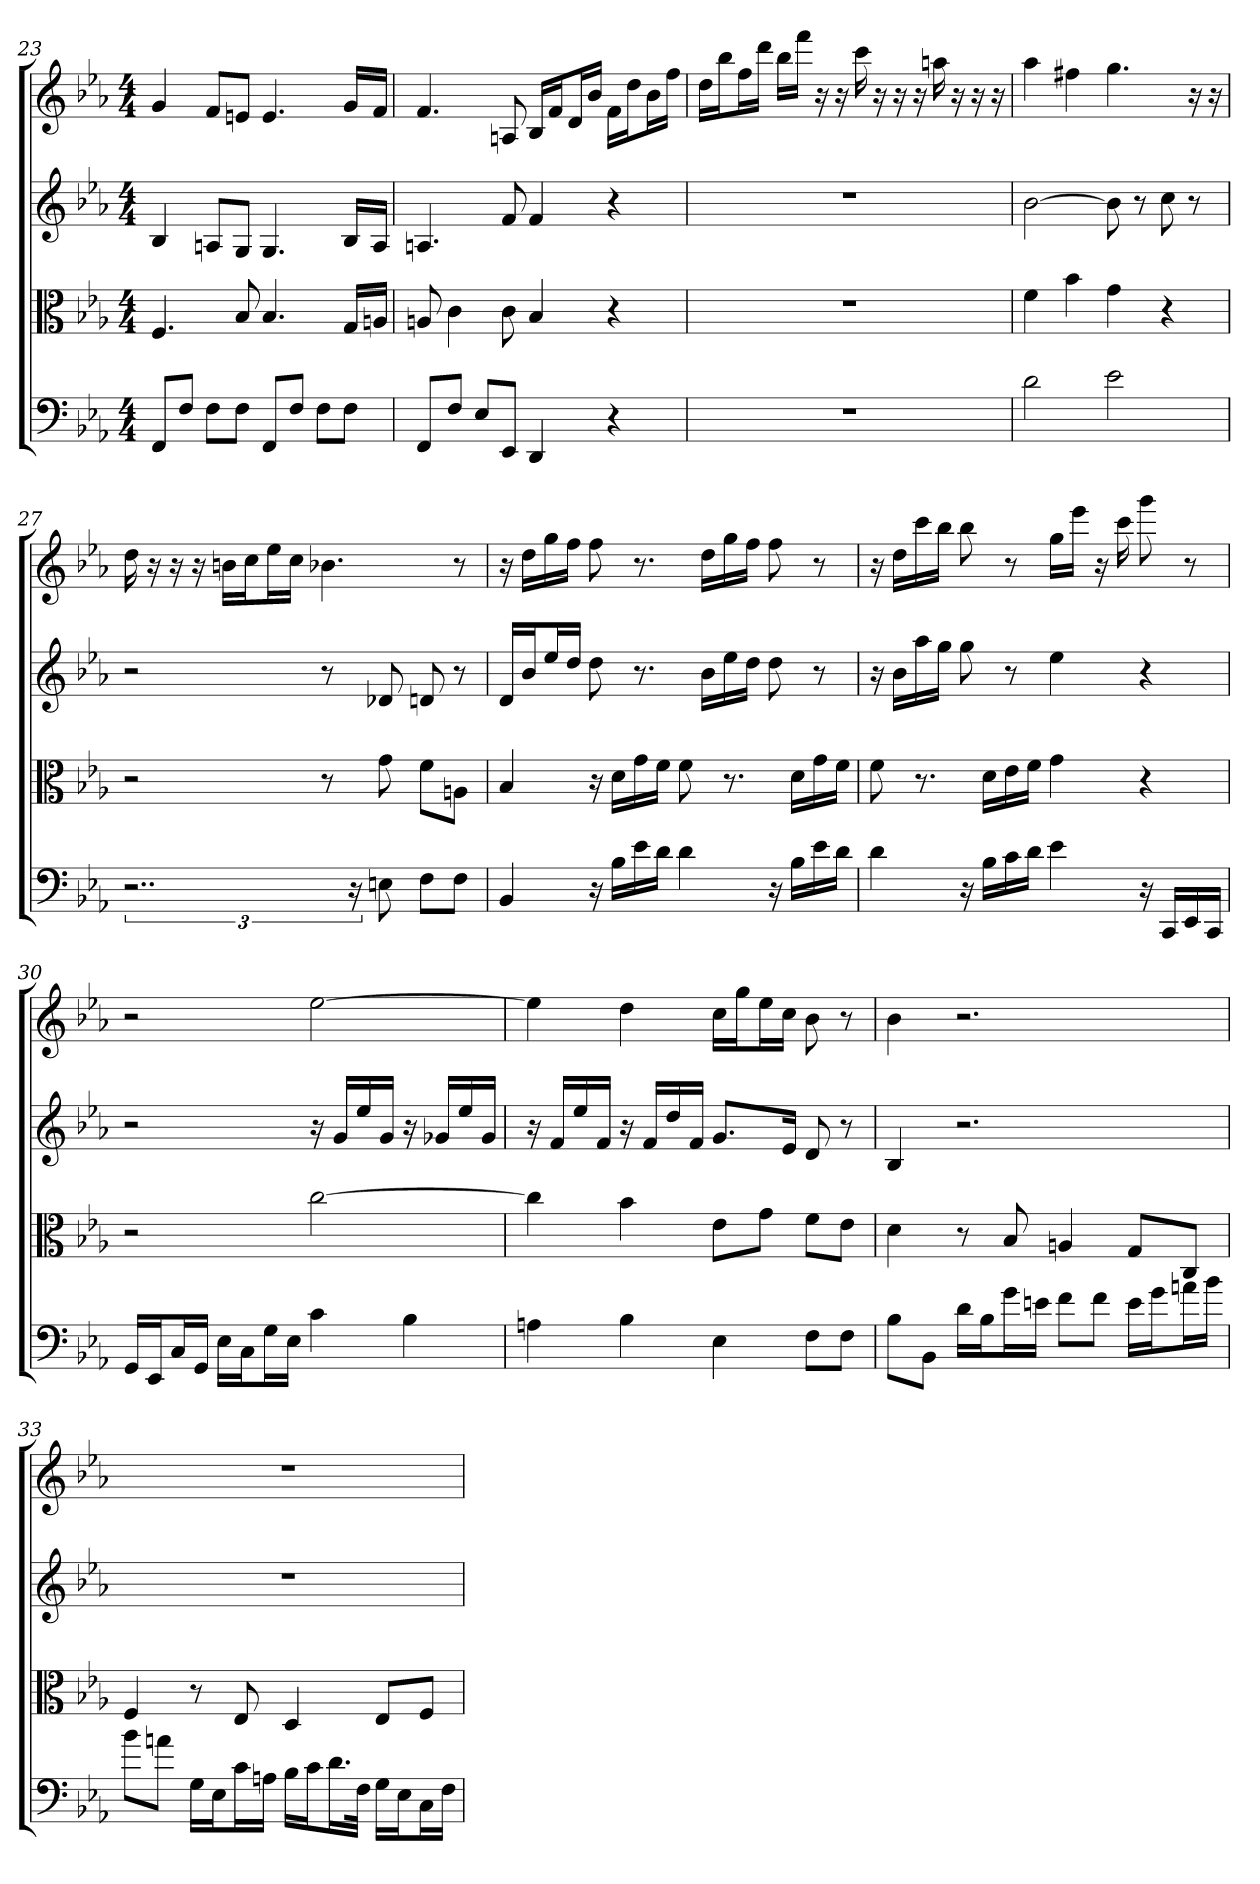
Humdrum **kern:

**kern	**kern	**kern	**kern
*part4	*part3	*part2	*part1
*staff4	*staff3	*staff2	*staff1
*clefF4	*clefC3	*clefG2	*clefG2
*k[b-e-a-]	*k[b-e-a-]	*k[b-e-a-]	*k[b-e-a-]
*E-:	*E-:	*E-:	*E-:
*M4/4	*M4/4	*M4/4	*M4/4
=23	=23	=23	=23
8FF/L	4.F	4B-	4g
8F/J	.	.	.
8F\L	.	8An/L	8f/L
8F\J	8B-	8G/J	8en/J
8FF/L	4.B-	4.G	4.e
8F/J	.	.	.
8F\L	.	.	.
8F\J	16G/LL	16B-/LL	16g/LL
.	16An/JJ	16A/JJ	16f/JJ
=24	=24	=24	=24
8FF/L	8An	4.An	4.f
8F/J	4c	.	.
8E-/L	.	.	.
8EE-/J	8c	8f	8An
4DD	4B-	4f	16B-/LL
.	.	.	16f/J
.	.	.	16d/L
.	.	.	16b-/JJ
4r	4r	4r	16f\LL
.	.	.	16dd\J
.	.	.	16b-\L
.	.	.	16ff\JJ
=25	=25	=25	=25
1r	1r	1r	16dd\LL
.	.	.	16bb-\J
.	.	.	16ff\L
.	.	.	16ddd\JJ
.	.	.	16bb-\LL
.	.	.	16fff\JJ
.	.	.	16r
.	.	.	16r
.	.	.	16ccc
.	.	.	16r
.	.	.	16r
.	.	.	16r
.	.	.	16aan
.	.	.	16r
.	.	.	16r
.	.	.	16r
=26	=26	=26	=26
2d	4f	[2b-	4aa-
.	4b-	.	4ff#X
2e-	4g	8b-]	4.gg
.	.	8r	.
.	4r	8cc	.
.	.	8r	16r
.	.	.	16r
=27	=27	=27	=27
3..r	2r	2r	16dd
.	.	.	16r
.	.	.	16r
.	.	.	16r
.	.	.	16bn\LL
.	.	.	16cc\J
.	.	.	16ee-\L
.	.	.	16cc\JJ
.	8r	8r	4.b-X
24r	.	.	.
8En	8g	8d-X	.
8F\L	8f\L	8dn	.
8F\J	8An\J	8r	8r
=28	=28	=28	=28
4BB-	4B-	16d/LL	16r
.	.	16b-/J	16dd\LL
.	.	16ee-/L	16gg\
.	.	16dd/JJ	16ff\JJ
16r	16r	8dd	8ff
16B-\LL	16d\LL	.	.
16e-\	16g\	8.r	8.r
16d\JJ	16f\JJ	.	.
4d	8f	.	.
.	.	16b-\LL	16dd\LL
.	8.r	16ee-\	16gg\
.	.	16dd\JJ	16ff\JJ
16r	.	8dd	8ff
16B-\LL	16d\LL	.	.
16e-\	16g\	8r	8r
16d\JJ	16f\JJ	.	.
=29	=29	=29	=29
4d	8f	16r	16r
.	.	16b-\LL	16dd\LL
.	8.r	16aa-\	16ccc\
.	.	16gg\JJ	16bb-\JJ
16r	.	8gg	8bb-
16B-\LL	16d\LL	.	.
16c\	16e-\	8r	8r
16d\JJ	16f\JJ	.	.
4e-	4g	4ee-	16gg\LL
.	.	.	16eee-\JJ
.	.	.	16r
.	.	.	16ccc
16r	4r	4r	8ggg
16CC/LL	.	.	.
16EE-/	.	.	8r
16CC/JJ	.	.	.
=30	=30	=30	=30
16GG/LL	2r	2r	2r
16EE-/J	.	.	.
16C/L	.	.	.
16GG/JJ	.	.	.
16E-\LL	.	.	.
16C\J	.	.	.
16G\L	.	.	.
16E-\JJ	.	.	.
4c	[2cc	16r	[2ee-
.	.	16g/LL	.
.	.	16ee-/	.
.	.	16g/JJ	.
4B-	.	16r	.
.	.	16g-X/LL	.
.	.	16ee-/	.
.	.	16g-/JJ	.
=31	=31	=31	=31
4An	4cc]	16r	4ee-]
.	.	16f/LL	.
.	.	16ee-/	.
.	.	16f/JJ	.
4B-	4b-	16r	4dd
.	.	16f/LL	.
.	.	16dd/	.
.	.	16f/JJ	.
4E-	8e-\L	8.g/L	16cc\LL
.	.	.	16gg\J
.	8g\J	.	16ee-\L
.	.	16e-/Jk	16cc\JJ
8F\L	8f\L	8d	8b-
8F\J	8e-\J	8r	8r
=32	=32	=32	=32
8B-\L	4d	4B-	4b-
8BB-\J	.	.	.
16d\LL	8r	2.r	2.r
16B-\J	.	.	.
16g\L	8B-	.	.
16en\JJ	.	.	.
8f\L	4An	.	.
8f\J	.	.	.
16e\LL	8G/L	.	.
16g\J	.	.	.
16an\L	8C/J	.	.
16b-\JJ	.	.	.
=33	=33	=33	=33
8b-\L	4F	1r	1r
8an\J	.	.	.
16G\LL	8r	.	.
16E-\J	.	.	.
16c\L	8E-	.	.
16An\JJ	.	.	.
16B-\LL	4D	.	.
16c\J	.	.	.
16.d\L	.	.	.
32F\JJk	.	.	.
16G\LL	8E-/L	.	.
16E-\J	.	.	.
16C\L	8F/J	.	.
16F\JJ	.	.	.
=	=	=	=
*-	*-	*-	*-
